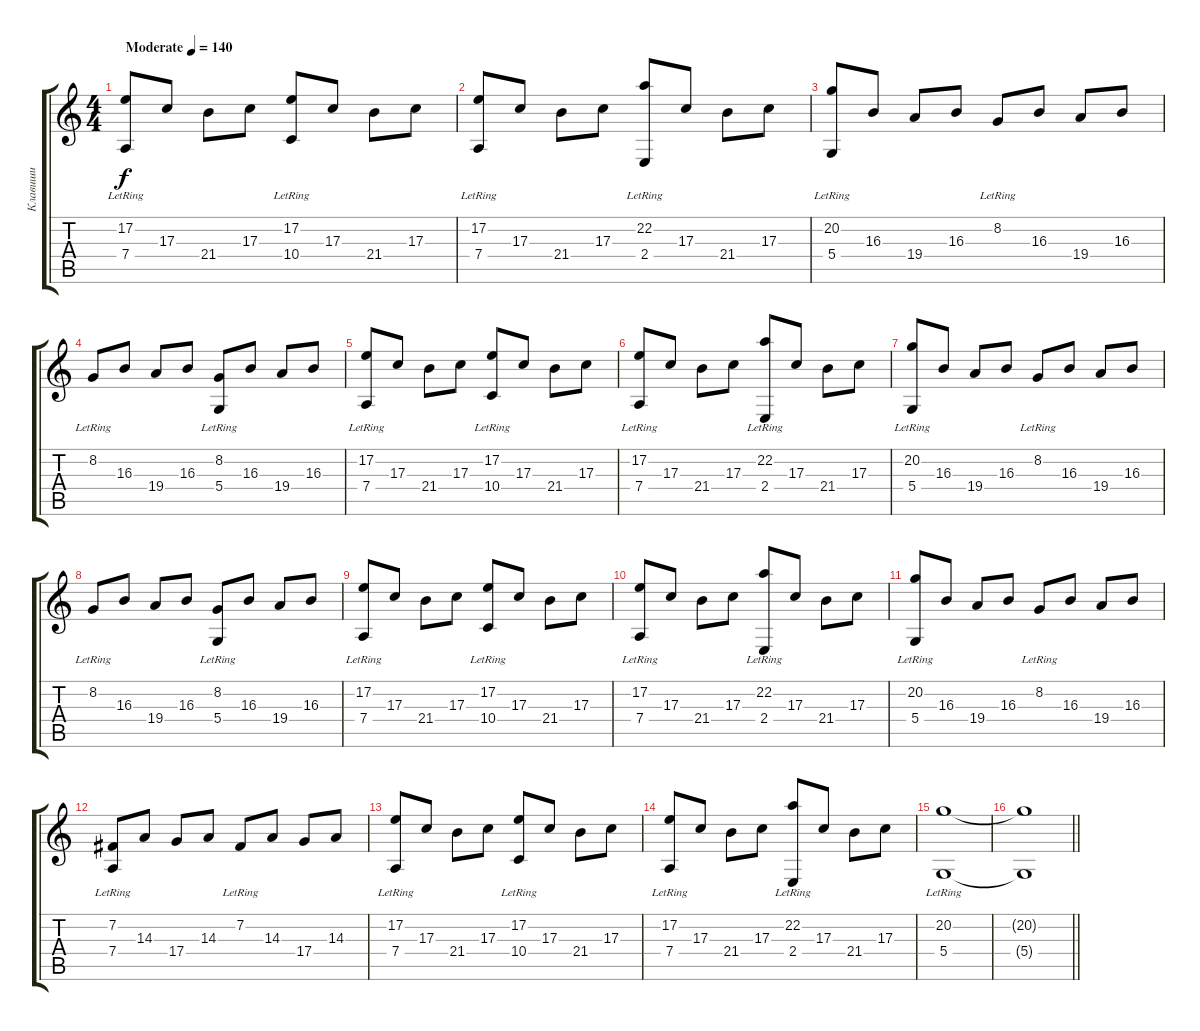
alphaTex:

\track ("Клавиши" "Клавиши") {instrument brightacousticpiano}
\staff {score tabs}
\tuning (E4 B3 G3 D3 A2 E2) {hide}
\ts (4 4)
\tempo (140 "Moderate")
\clef g2
\ks c
(17.2{lr} 7.4).8{dy f instrument brightacousticpiano} 17.3.8 21.4.8 17.3.8 (17.2{lr} 10.4{lr}).8 17.3.8 21.4.8 17.3.8 |
(17.2{lr} 7.4{lr}).8 17.3.8 21.4.8 17.3.8 (22.2{lr} 2.4{lr}).8 17.3.8 21.4.8 17.3.8 |
(20.2{lr} 5.4{lr}).8 16.3.8 19.4.8 16.3.8 8.2{lr}.8 16.3.8 19.4.8 16.3.8 |
8.2{lr}.8 16.3.8 19.4.8 16.3.8 (8.2{lr} 5.4{lr}).8 16.3.8 19.4.8 16.3.8 |
(17.2{lr} 7.4{lr}).8 17.3.8 21.4.8 17.3.8 (17.2{lr} 10.4{lr}).8 17.3.8 21.4.8 17.3.8 |
(17.2{lr} 7.4{lr}).8 17.3.8 21.4.8 17.3.8 (22.2{lr} 2.4{lr}).8 17.3.8 21.4.8 17.3.8 |
(20.2{lr} 5.4{lr}).8 16.3.8 19.4.8 16.3.8 8.2{lr}.8 16.3.8 19.4.8 16.3.8 |
8.2{lr}.8 16.3.8 19.4.8 16.3.8 (8.2{lr} 5.4{lr}).8 16.3.8 19.4.8 16.3.8 |
(17.2{lr} 7.4{lr}).8 17.3.8 21.4.8 17.3.8 (17.2{lr} 10.4{lr}).8 17.3.8 21.4.8 17.3.8 |
(17.2{lr} 7.4{lr}).8 17.3.8 21.4.8 17.3.8 (22.2{lr} 2.4{lr}).8 17.3.8 21.4.8 17.3.8 |
(20.2{lr} 5.4{lr}).8 16.3.8 19.4.8 16.3.8 8.2{lr}.8 16.3.8 19.4.8 16.3.8 |
(7.2{lr} 7.4{lr}).8 14.3.8 17.4.8 14.3.8 7.2{lr}.8 14.3.8 17.4.8 14.3.8 |
(17.2{lr} 7.4{lr}).8 17.3.8 21.4.8 17.3.8 (17.2{lr} 10.4{lr}).8 17.3.8 21.4.8 17.3.8 |
(17.2{lr} 7.4{lr}).8 17.3.8 21.4.8 17.3.8 (22.2{lr} 2.4{lr}).8 17.3.8 21.4.8 17.3.8 |
(20.2{lr} 5.4{lr}).1 |
\barLineRight lightlight
(20.2{t} 5.4{t}).1
